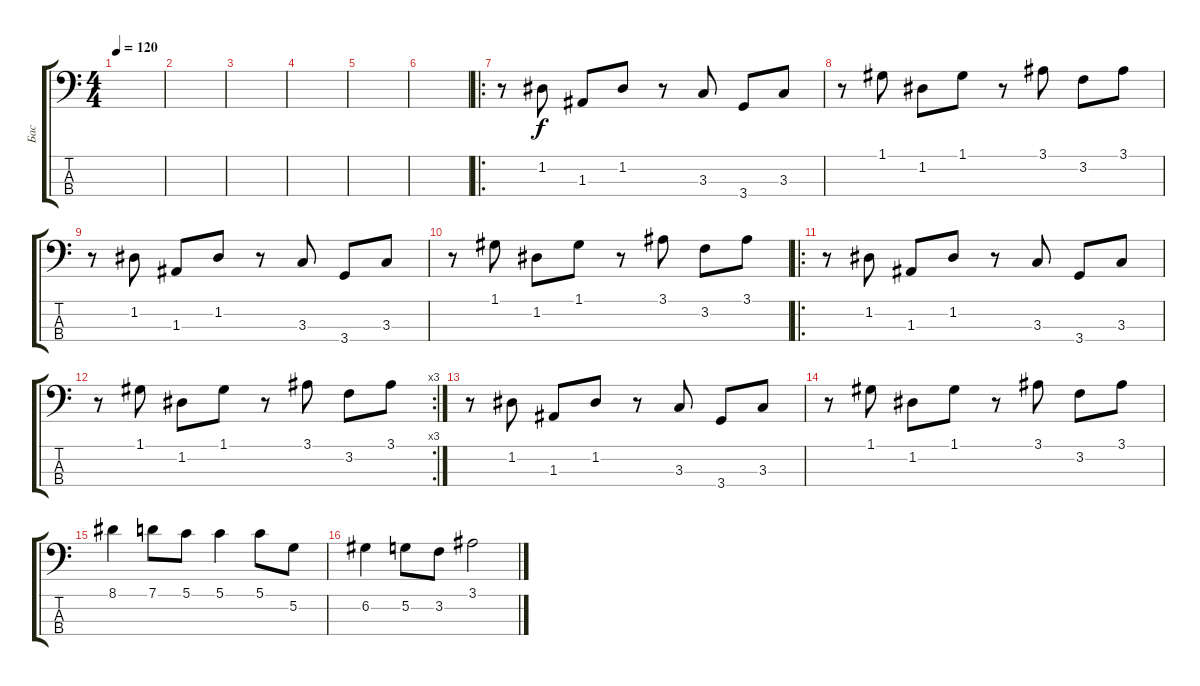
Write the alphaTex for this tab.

\track ("Бас" "Бас") {instrument slapbass2}
\staff {score tabs}
\tuning (G2 D2 A1 E1) {hide}
\ts (4 4)
\tempo 120
\clef f4
\ks c
|
|
|
|
|
|
\ro
r.8 1.2.8 1.3.8 1.2.8 r.8 3.3.8 3.4.8 3.3.8 |
r.8 1.1.8 1.2.8 1.1.8 r.8 3.1.8 3.2.8 3.1.8 |
r.8 1.2.8 1.3.8 1.2.8 r.8 3.3.8 3.4.8 3.3.8 |
r.8 1.1.8 1.2.8 1.1.8 r.8 3.1.8 3.2.8 3.1.8 |
\ro
r.8 1.2.8 1.3.8 1.2.8 r.8 3.3.8 3.4.8 3.3.8 |
\rc 3
r.8 1.1.8 1.2.8 1.1.8 r.8 3.1.8 3.2.8 3.1.8 |
r.8 1.2.8 1.3.8 1.2.8 r.8 3.3.8 3.4.8 3.3.8 |
r.8 1.1.8 1.2.8 1.1.8 r.8 3.1.8 3.2.8 3.1.8 |
8.1.4 7.1.8 5.1.8 5.1.4 5.1.8 5.2.8 |
6.2.4 5.2.8 3.2.8 3.1.2
